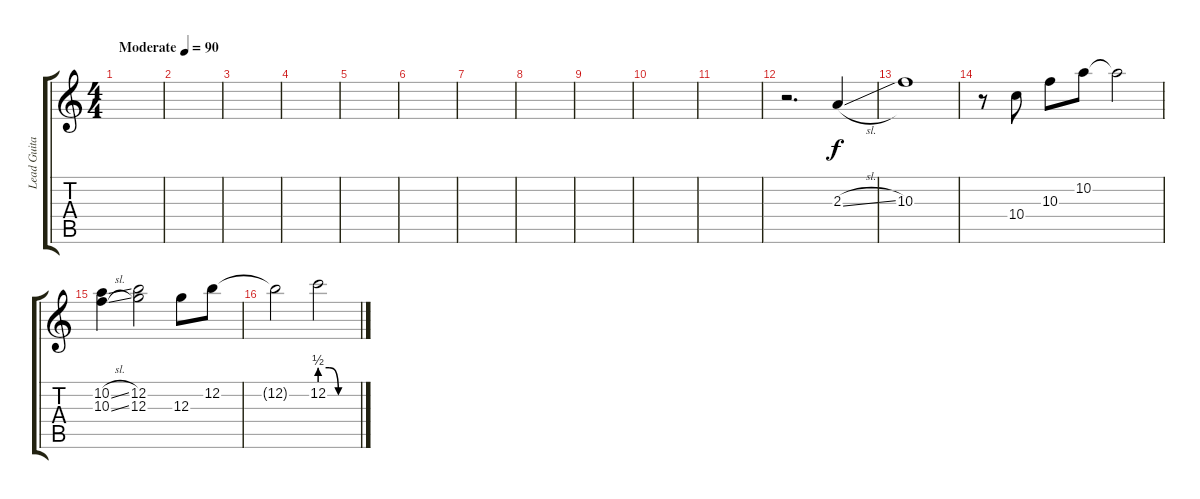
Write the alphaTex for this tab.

\track ("Lead Guitar" "Lead Guita") {instrument electricguitarjazz}
\staff {score tabs}
\tuning (E4 B3 G3 D3 A2 E2) {hide}
\ts (4 4)
\tempo (90 "Moderate")
\clef g2
\ks c
|
|
|
|
|
|
|
|
|
|
|
r.2{d} 2.3{sl}.4 |
10.3.1 |
r.8 10.4.8 10.3.8 10.2.8 10.2{t}.2 |
(10.2{sl} 10.3{sl}).4 (12.2 12.3).2 12.3.8 12.2.8 |
12.2{t}.2 12.2{be (custom 0 2 15 2 30 0 60 0)}.2
